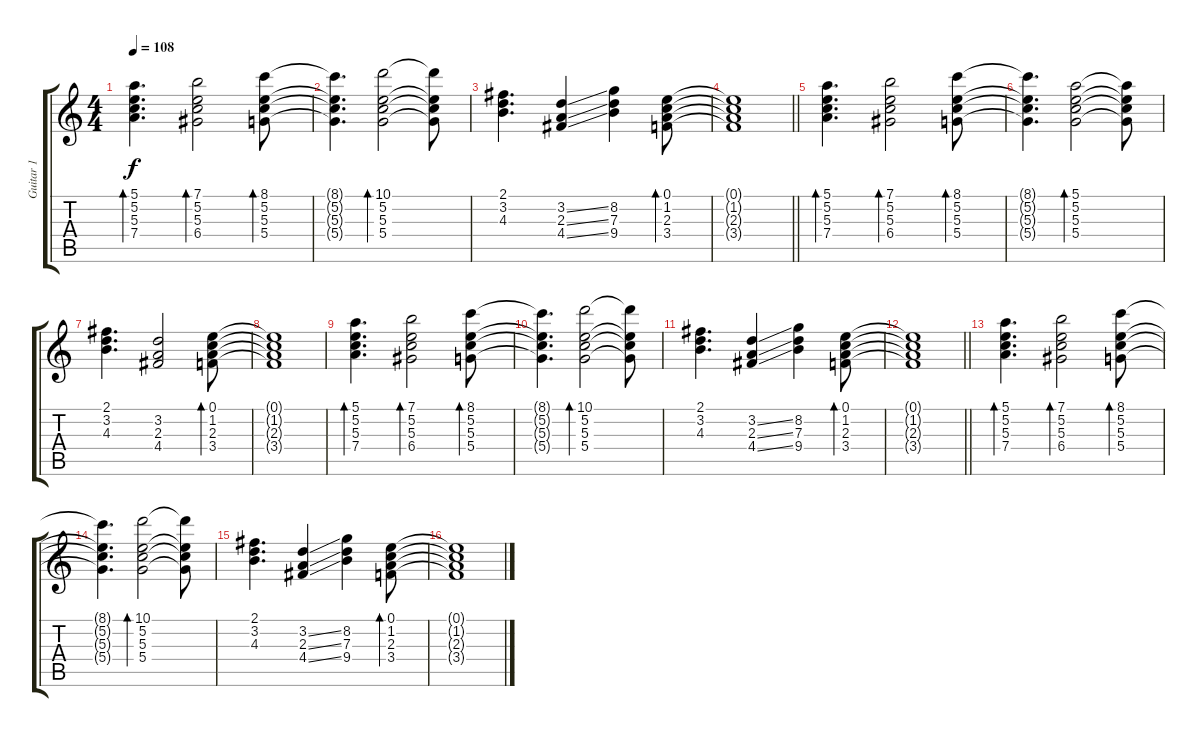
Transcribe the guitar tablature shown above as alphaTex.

\track ("Guitar 1" "Guitar 1") {instrument electricguitarjazz}
\staff {score tabs}
\tuning (E4 B3 G3 D3 A2 E2) {hide}
\ts (4 4)
\tempo 108
\clef g2
\ks c
(5.1 5.2 5.3 7.4).4{d bd 120 dy f} (7.1 5.2 5.3 6.4).2{bd 120} (8.1 5.2 5.3 5.4).8{bd 120} |
(8.1{t} 5.2{t} 5.3{t} 5.4{t}).4{d} (10.1 5.2 5.3 5.4).2{bd 120} (10.1{t} 5.2{t} 5.3{t} 5.4{t}).8 |
(2.1 3.2 4.3).4{d} (3.2{ss} 2.3{ss} 4.4{ss}).4 (8.2 7.3 9.4).4 (0.1 1.2 2.3 3.4).8{bd 480} |
\barLineRight lightlight
(0.1{t} 1.2{t} 2.3{t} 3.4{t}).1 |
(5.1 5.2 5.3 7.4).4{d bd 120} (7.1 5.2 5.3 6.4).2{bd 120} (8.1 5.2 5.3 5.4).8{bd 120} |
(8.1{t} 5.2{t} 5.3{t} 5.4{t}).4{d} (5.1 5.2 5.3 5.4).2{bd 120} (5.1{t} 5.2{t} 5.3{t} 5.4{t}).8 |
(2.1 3.2 4.3).4{d} (3.2 2.3 4.4).2 (0.1 1.2 2.3 3.4).8{bd 480} |
(0.1{t} 1.2{t} 2.3{t} 3.4{t}).1 |
(5.1 5.2 5.3 7.4).4{d bd 120} (7.1 5.2 5.3 6.4).2{bd 120} (8.1 5.2 5.3 5.4).8{bd 120} |
(8.1{t} 5.2{t} 5.3{t} 5.4{t}).4{d} (10.1 5.2 5.3 5.4).2{bd 120} (10.1{t} 5.2{t} 5.3{t} 5.4{t}).8 |
(2.1 3.2 4.3).4{d} (3.2{ss} 2.3{ss} 4.4{ss}).4 (8.2 7.3 9.4).4 (0.1 1.2 2.3 3.4).8{bd 480} |
\barLineRight lightlight
(0.1{t} 1.2{t} 2.3{t} 3.4{t}).1 |
\section ("" "")
(5.1 5.2 5.3 7.4).4{d bd 120} (7.1 5.2 5.3 6.4).2{bd 120} (8.1 5.2 5.3 5.4).8{bd 120} |
(8.1{t} 5.2{t} 5.3{t} 5.4{t}).4{d} (10.1 5.2 5.3 5.4).2{bd 120} (10.1{t} 5.2{t} 5.3{t} 5.4{t}).8 |
(2.1 3.2 4.3).4{d} (3.2{ss} 2.3{ss} 4.4{ss}).4 (8.2 7.3 9.4).4 (0.1 1.2 2.3 3.4).8{bd 480} |
(0.1{t} 1.2{t} 2.3{t} 3.4{t}).1
